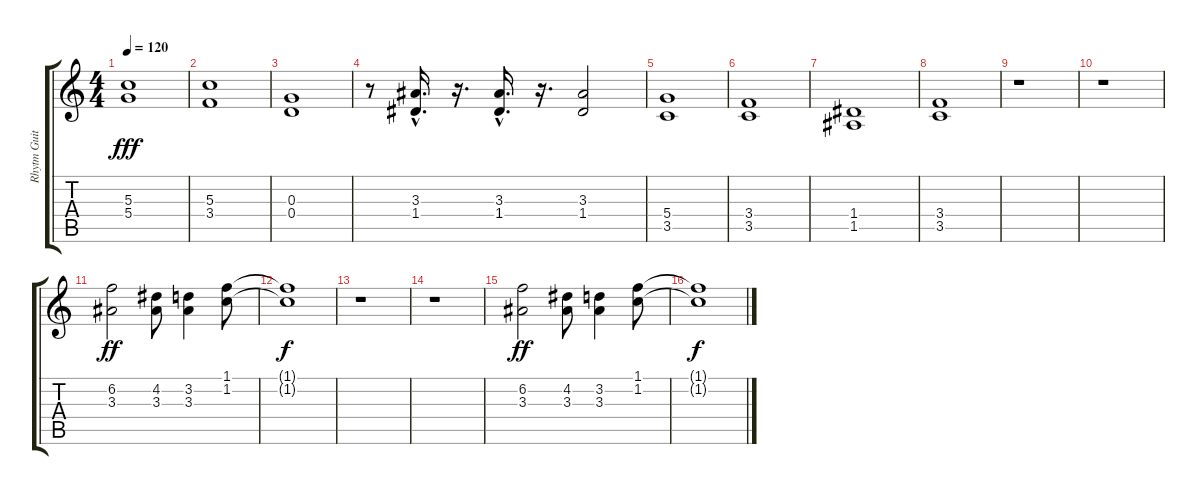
\track ("Rhytm Guitar" "Rhytm Guit") {instrument distortionguitar}
\staff {score tabs}
\tuning (E4 B3 G3 D3 A2 E2) {hide}
\ts (4 4)
\tempo 120
\clef g2
\ks c
(5.3 5.4).1{dy fff} |
(5.3 3.4).1 |
(0.3 0.4).1 |
r.8 (3.3{hac} 1.4{hac}).16{d} r.16{d} (3.3{hac} 1.4{hac}).16{d} r.16{d} (3.3 1.4).2 |
(5.4 3.5).1 |
(3.4 3.5).1 |
(1.4 1.5).1 |
(3.4 3.5).1 |
r.1 |
r.1 |
(6.2 3.3).2{dy ff} (4.2 3.3).8 (3.2 3.3).4 (1.1 1.2).8 |
(1.1{t} 1.2{t}).1{dy f} |
r.1 |
r.1 |
(6.2 3.3).2{dy ff} (4.2 3.3).8 (3.2 3.3).4 (1.1 1.2).8 |
(1.1{t} 1.2{t}).1{dy f}
